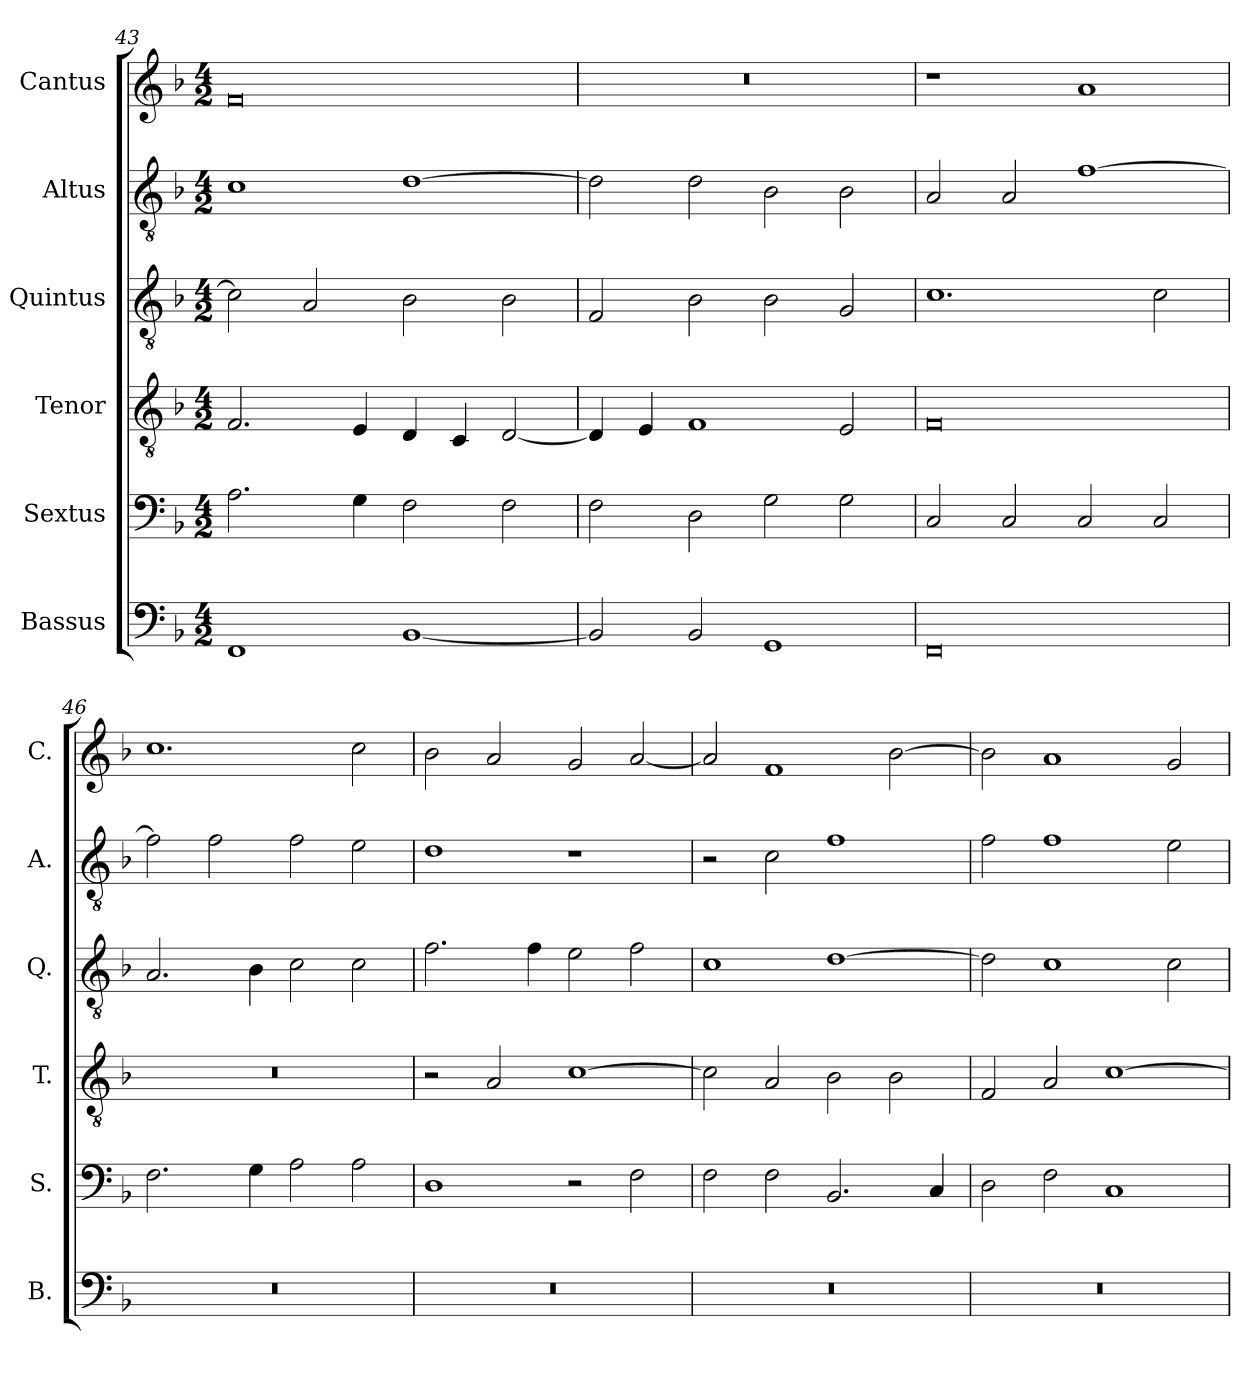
**kern	**kern	**kern	**kern	**kern	**kern
*part6	*part5	*part4	*part3	*part2	*part1
*staff6	*staff5	*staff4	*staff3	*staff2	*staff1
*I"Bassus	*I"Sextus	*I"Tenor	*I"Quintus	*I"Altus	*I"Cantus
*I'B.	*I'S.	*I'T.	*I'Q.	*I'A.	*I'C.
*clefF4	*clefF4	*clefGv2	*clefGv2	*clefGv2	*clefG2
*k[b-]	*k[b-]	*k[b-]	*k[b-]	*k[b-]	*k[b-]
*F:	*F:	*F:	*F:	*F:	*F:
*M4/2	*M4/2	*M4/2	*M4/2	*M4/2	*M4/2
=43	=43	=43	=43	=43	=43
1FF	2.A\	2.F/	2c\]	1c	0f
.	.	.	2A/	.	.
.	4G\	4E/	.	.	.
[1BB-	2F\	4D/	2B-\	[1d	.
.	.	4C/	.	.	.
.	2F\	[2D/	2B-\	.	.
!!LO:PB:g=z
=44	=44	=44	=44	=44	=44
2BB-/]	2F\	4D/]	2F/	2d\]	0r
.	.	4E/	.	.	.
2BB-/	2D\	1F	2B-\	2d\	.
1GG	2G\	.	2B-\	2B-\	.
.	2G\	2E/	2G/	2B-\	.
=45	=45	=45	=45	=45	=45
0FF	2C/	0F	1.c	2A/	1r
.	2C/	.	.	2A/	.
.	2C/	.	.	[1f	1a
.	2C/	.	2c\	.	.
=46	=46	=46	=46	=46	=46
0r	2.F\	0r	2.A/	2f\]	1.cc
.	.	.	.	2f\	.
.	4G\	.	4B-\	.	.
.	2A\	.	2c\	2f\	.
.	2A\	.	2c\	2e\	2cc\
=47	=47	=47	=47	=47	=47
0r	1D	2r	2.f\	1d	2b-\
.	.	2A/	.	.	2a/
.	.	.	4f\	.	.
.	2r	[1c	2e\	1r	2g/
.	2F\	.	2f\	.	[2a/
=48	=48	=48	=48	=48	=48
0r	2F\	2c\]	1c	2r	2a/]
.	2F\	2A/	.	2c\	1f
.	2.BB-/	2B-\	[1d	1f	.
.	.	2B-\	.	.	[2b-\
.	4C/	.	.	.	.
=49	=49	=49	=49	=49	=49
0r	2D\	2F/	2d\]	2f\	2b-\]
.	2F\	2A/	1c	1f	1a
.	1C	[1c	.	.	.
.	.	.	2c\	2e\	2g/
=	=	=	=	=	=
*-	*-	*-	*-	*-	*-
